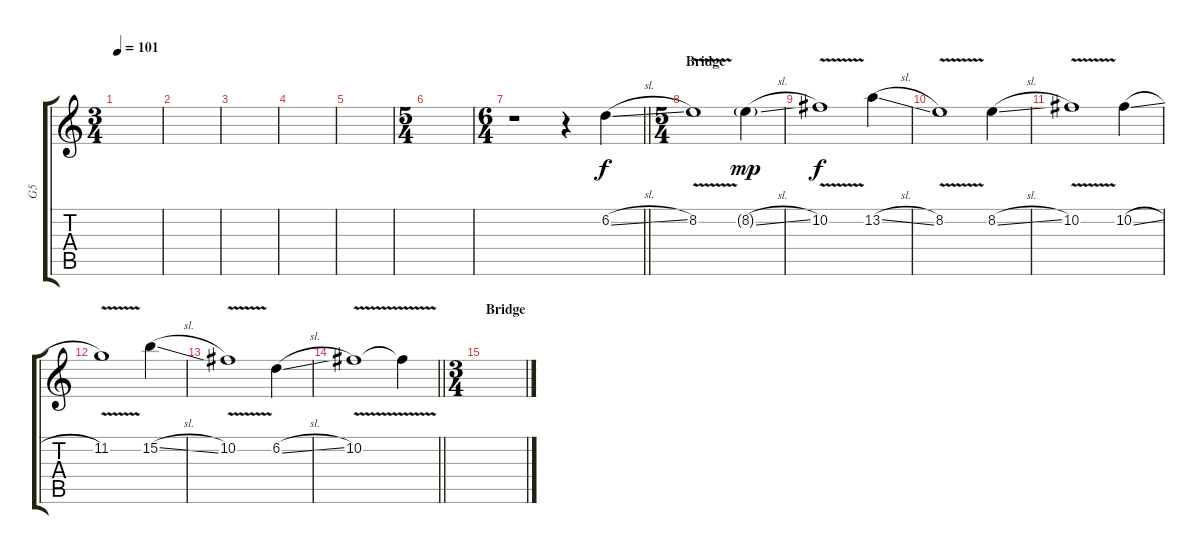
\track ("G5" "G5") {instrument distortionguitar}
\staff {score tabs}
\tuning (Db4 Ab3 E3 B2 Gb2 B1) {hide}
\ts (3 4)
\tempo 101
\clef g2
\ks c
|
|
|
|
|
\ts (5 4)
|
\ts (6 4)
\barLineRight lightlight
r.1 r.4 6.2{sl}.4 |
\ts (5 4)
\section ("" "Bridge")
8.2{v}.1 8.2{sl g}.4{dy mp} |
10.2{v}.1{dy f} 13.2{sl}.4 |
8.2{v}.1 8.2{sl}.4 |
10.2{v}.1 10.2{sl}.4 |
11.2{v}.1 15.2{sl}.4 |
10.2{v}.1 6.2{sl}.4 |
\barLineRight lightlight
10.2{v}.1 10.2{t}.4 |
\ts (3 4)
\section ("" "Bridge")
